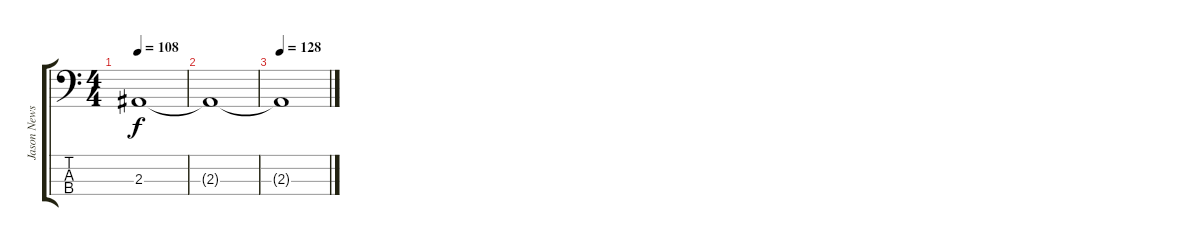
\track ("Jason Newstead" "Jason News") {instrument electricbassfinger}
\staff {score tabs}
\tuning (Gb2 Db2 Ab1 Eb1) {hide}
\ts (4 4)
\tempo 108
\clef f4
\ks c
2.3{t}.1{dy f} |
2.3{t}.1 |
\tempo 128
2.3{t}.1
